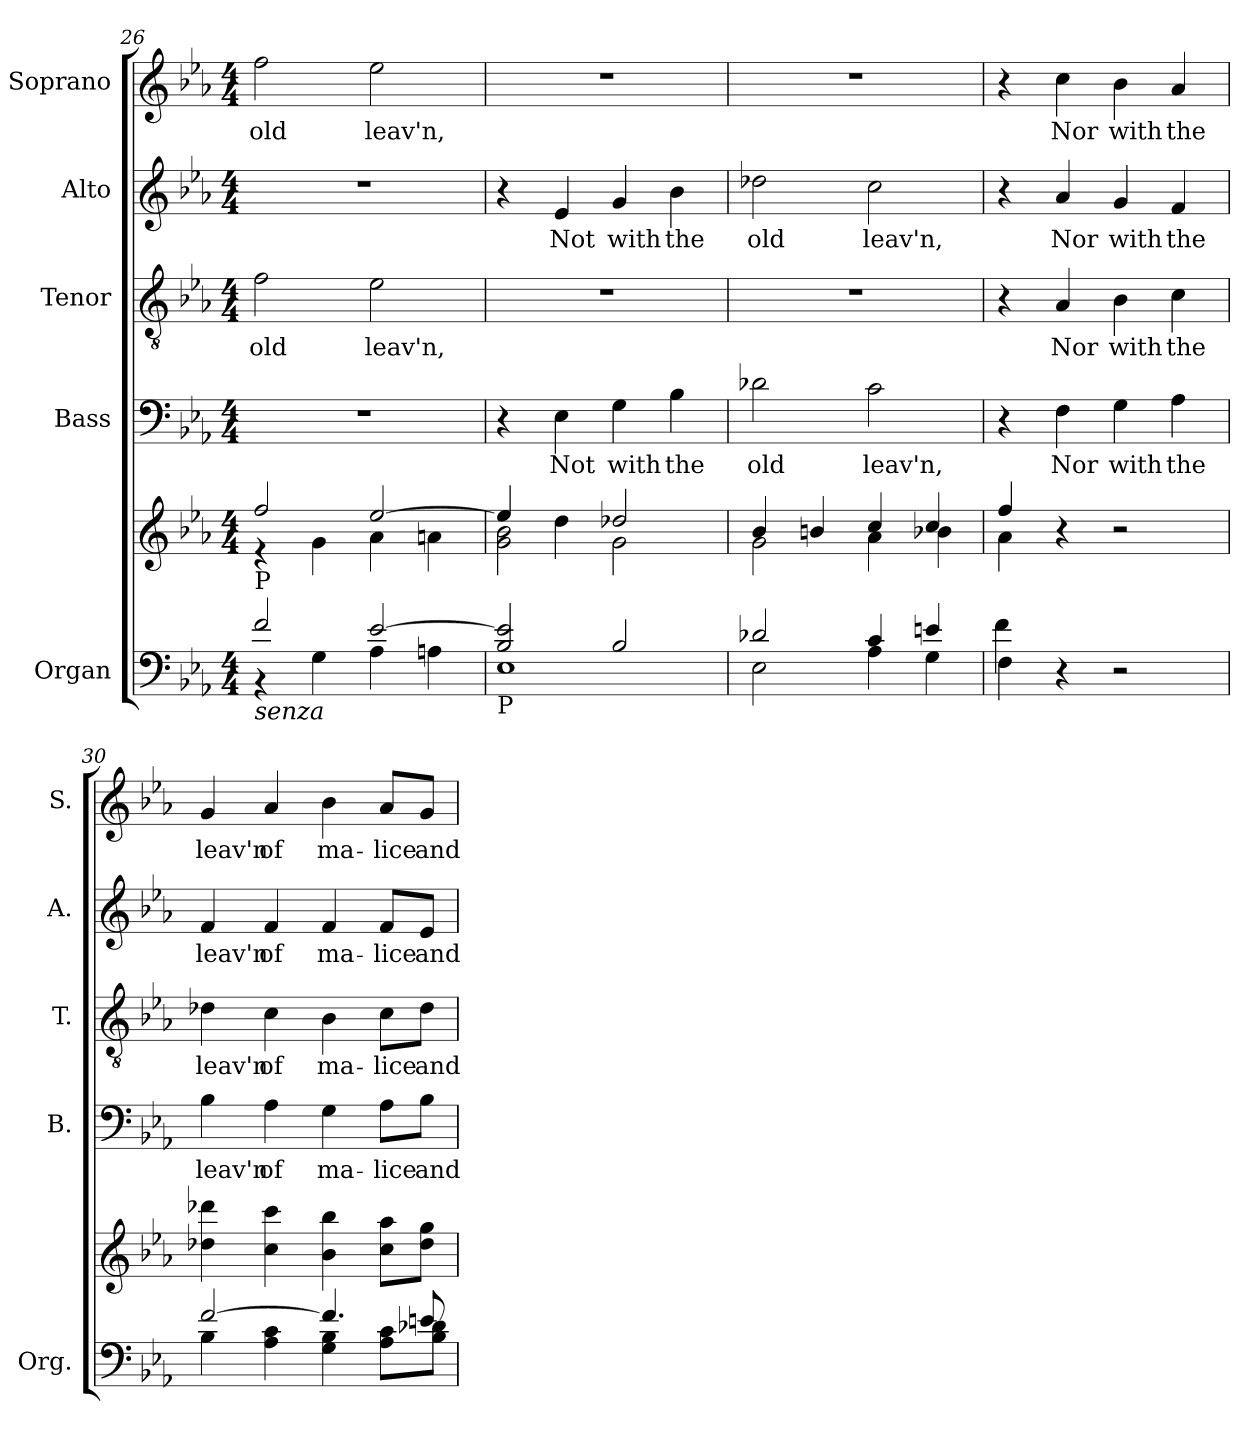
**kern	**kern	**kern	**text	**kern	**text	**kern	**text	**kern	**text
*part5	*part5	*part4	*part4	*part3	*part3	*part2	*part2	*part1	*part1
*staff6	*staff5	*staff4	*staff4	*staff3	*staff3	*staff2	*staff2	*staff1	*staff1
*I"Organ	*	*I"Bass	*	*I"Tenor	*	*I"Alto	*	*I"Soprano	*
*I'Org.	*	*I'B.	*	*I'T.	*	*I'A.	*	*I'S.	*
*clefF4	*clefG2	*clefF4	*	*clefGv2	*	*clefG2	*	*clefG2	*
*	*	*	*	*ITrd7c12	*	*	*	*	*
*k[b-e-a-]	*k[b-e-a-]	*k[b-e-a-]	*	*k[b-e-a-]	*	*k[b-e-a-]	*	*k[b-e-a-]	*
*E-:	*E-:	*E-:	*	*E-:	*	*E-:	*	*E-:	*
*M4/4	*M4/4	*M4/4	*	*M4/4	*	*M4/4	*	*M4/4	*
=26	=26	=26	=26	=26	=26	=26	=26	=26	=26
*^	*^	*	*	*	*	*	*	*	*
!	!	!	!	!	!	!	!LO:LY:b:color=#000000	!	!	!	!
!LO:TX:b:i:t=senza	!	!	!	!	!	!	!	!	!	!	!
!LO:TX:t=P	!	!	!	!	!	!	!	!	!	!	!
!	!	!	!	!	!	!	!	!	!	!	!LO:LY:b:color=#000000
2fi/	4r	2ffi/	4r	1r	.	2Fi\	old	1r	.	2ffi\	old
.	4Gi\	.	4gi\	.	.	.	.	.	.	.	.
!	!	!	!	!	!	!	!LO:LY:b:color=#000000	!	!	!	!
!	!	!	!	!	!	!	!	!	!	!	!LO:LY:b:color=#000000
[>2e-i/	4A-i\	[>2ee-i/	4a-i\	.	.	2E-i\	leav'n,	.	.	2ee-i\	leav'n,
.	4Ani\	.	4ani\	.	.	.	.	.	.	.	.
=27	=27	=27	=27	=27	=27	=27	=27	=27	=27	=27	=27
!LO:TX:b:t=P	!	!	!	!	!	!	!	!	!	!	!
2B-i/ 2e-i]	1E-i	4ee-i/]	2gi\ 2b-i	4r	.	1r	.	4r	.	1r	.
!	!	!	!	!	!LO:LY:b:color=#000000	!	!	!	!	!	!
!	!	!	!	!	!	!	!	!	!LO:LY:b:color=#000000	!	!
.	.	4ddi\	.	4E-i\	Not	.	.	4e-i/	Not	.	.
!	!	!	!	!	!LO:LY:b:color=#000000	!	!	!	!	!	!
!	!	!	!	!	!	!	!	!	!LO:LY:b:color=#000000	!	!
2B-i/	.	2dd-Xi/	2gi\	4Gi\	with	.	.	4gi/	with	.	.
!	!	!	!	!	!LO:LY:b:color=#000000	!	!	!	!	!	!
!	!	!	!	!	!	!	!	!	!LO:LY:b:color=#000000	!	!
.	.	.	.	4B-i\	the	.	.	4b-i\	the	.	.
=28	=28	=28	=28	=28	=28	=28	=28	=28	=28	=28	=28
!	!	!	!	!	!LO:LY:b:color=#000000	!	!	!	!	!	!
!	!	!	!	!	!	!	!	!	!LO:LY:b:color=#000000	!	!
2d-Xi/	2E-i\	4b-i/	2gi\	2d-Xi\	old	1r	.	2dd-Xi\	old	1r	.
.	.	4bni/	.	.	.	.	.	.	.	.	.
!	!	!	!	!	!LO:LY:b:color=#000000	!	!	!	!	!	!
!	!	!	!	!	!	!	!	!	!LO:LY:b:color=#000000	!	!
4ci/	4A-i\	4cci/	4a-i\	2ci\	leav'n,	.	.	2cci\	leav'n,	.	.
4eni/	4Gi\	4cci/	4b-Xi\	.	.	.	.	.	.	.	.
=29	=29	=29	=29	=29	=29	=29	=29	=29	=29	=29	=29
4Fi\	4fi\	4ffi/	4a-i\	4r	.	4r	.	4r	.	4r	.
!	!	!	!	!	!LO:LY:b:color=#000000	!	!	!	!	!	!
!	!	!	!	!	!	!	!LO:LY:b:color=#000000	!	!	!	!
!	!	!	!	!	!	!	!	!	!LO:LY:b:color=#000000	!	!
!	!	!	!	!	!	!	!	!	!	!	!LO:LY:b:color=#000000
4r	2.ryy	4r	2.ryy	4Fi\	Nor	4AA-i/	Nor	4a-i/	Nor	4cci\	Nor
!	!	!	!	!	!LO:LY:b:color=#000000	!	!	!	!	!	!
!	!	!	!	!	!	!	!LO:LY:b:color=#000000	!	!	!	!
!	!	!	!	!	!	!	!	!	!LO:LY:b:color=#000000	!	!
!	!	!	!	!	!	!	!	!	!	!	!LO:LY:b:color=#000000
2r	.	2r	.	4Gi\	with	4BB-i\	with	4gi/	with	4b-i\	with
!	!	!	!	!	!LO:LY:b:color=#000000	!	!	!	!	!	!
!	!	!	!	!	!	!	!LO:LY:b:color=#000000	!	!	!	!
!	!	!	!	!	!	!	!	!	!LO:LY:b:color=#000000	!	!
!	!	!	!	!	!	!	!	!	!	!	!LO:LY:b:color=#000000
.	.	.	.	4A-i\	the	4Ci\	the	4fi/	the	4a-i/	the
*	*	*v	*v	*	*	*	*	*	*	*	*
!!LO:PB:g=z
=30	=30	=30	=30	=30	=30	=30	=30	=30	=30	=30
!	!	!	!	!LO:LY:b:color=#000000	!	!	!	!	!	!
!	!	!	!	!	!	!LO:LY:b:color=#000000	!	!	!	!
!	!	!	!	!	!	!	!	!LO:LY:b:color=#000000	!	!
!	!	!	!	!	!	!	!	!	!	!LO:LY:b:color=#000000
[>2fi/	4B-i\	4dd-Xi\ 4ddd-Xi	4B-i\	leav'n	4D-Xi\	leav'n	4fi/	leav'n	4gi/	leav'n
!	!	!	!	!LO:LY:b:color=#000000	!	!	!	!	!	!
!	!	!	!	!	!	!LO:LY:b:color=#000000	!	!	!	!
!	!	!	!	!	!	!	!	!LO:LY:b:color=#000000	!	!
!	!	!	!	!	!	!	!	!	!	!LO:LY:b:color=#000000
.	4A-i\ 4ci	4cci\ 4ccci	4A-i\	of	4Ci\	of	4fi/	of	4a-i/	of
!	!	!	!	!LO:LY:b:color=#000000	!	!	!	!	!	!
!	!	!	!	!	!	!LO:LY:b:color=#000000	!	!	!	!
!	!	!	!	!	!	!	!	!LO:LY:b:color=#000000	!	!
!	!	!	!	!	!	!	!	!	!	!LO:LY:b:color=#000000
4.fi/]	4Gi\ 4B-i	4b-i\ 4bb-i	4Gi\	ma-	4BB-i\	ma-	4fi/	ma-	4b-i\	ma-
!	!	!	!	!LO:LY:b:color=#000000	!	!	!	!	!	!
!	!	!	!	!	!	!LO:LY:b:color=#000000	!	!	!	!
!	!	!	!	!	!	!	!	!LO:LY:b:color=#000000	!	!
!	!	!	!	!	!	!	!	!	!	!LO:LY:b:color=#000000
.	8A-i\ 8ciL	8cci\ 8aa-iL	8A-i\L	-lice	8Ci\L	-lice	8fi/L	-lice	8a-i/L	-lice
!	!	!	!	!LO:LY:b:color=#000000	!	!	!	!	!	!
!	!	!	!	!	!	!LO:LY:b:color=#000000	!	!	!	!
!	!	!	!	!	!	!	!	!LO:LY:b:color=#000000	!	!
!	!	!	!	!	!	!	!	!	!	!LO:LY:b:color=#000000
8eni/	8B-i\ 8d-XiJ	8dd-i\ 8ggiJ	8B-i\J	and	8D-i\J	and	8e-i/J	and	8gi/J	and
*v	*v	*	*	*	*	*	*	*	*	*
=	=	=	=	=	=	=	=	=	=
*-	*-	*-	*-	*-	*-	*-	*-	*-	*-
